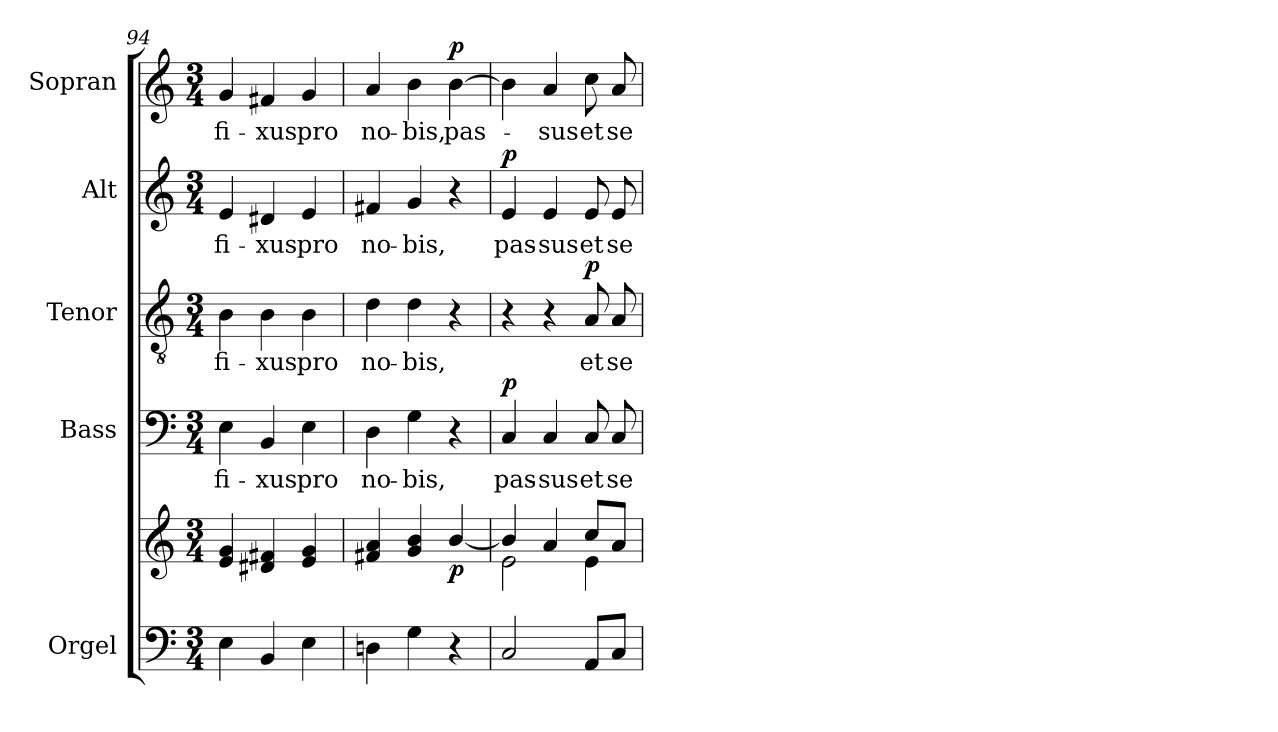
**kern	**kern	**dynam	**kern	**text	**dynam	**kern	**text	**dynam	**kern	**text	**dynam	**kern	**text	**dynam
*part5	*part5	*part5	*part4	*part4	*part4	*part3	*part3	*part3	*part2	*part2	*part2	*part1	*part1	*part1
*staff6	*staff5	*staff5/6	*staff4	*staff4	*staff4	*staff3	*staff3	*staff3	*staff2	*staff2	*staff2	*staff1	*staff1	*staff1
*I"Orgel	*	*	*I"Bass	*	*	*I"Tenor	*	*	*I"Alt	*	*	*I"Sopran	*	*
*I'Org.	*	*	*I'B.	*	*	*I'T.	*	*	*I'A.	*	*	*I'S.	*	*
*clefF4	*clefG2	*	*clefF4	*	*	*clefGv2	*	*	*clefG2	*	*	*clefG2	*	*
*k[]	*k[]	*	*k[]	*	*	*k[]	*	*	*k[]	*	*	*k[]	*	*
*C:	*C:	*	*C:	*	*	*C:	*	*	*C:	*	*	*C:	*	*
*M3/4	*M3/4	*	*M3/4	*	*	*M3/4	*	*	*M3/4	*	*	*M3/4	*	*
=94	=94	=94	=94	=94	=94	=94	=94	=94	=94	=94	=94	=94	=94	=94
!	!	!	!	!LO:LY:b	!	!	!LO:LY:b	!	!	!LO:LY:b	!	!	!LO:LY:b	!
4E\	4e/ 4g/	.	4E\	-fi-	.	4B\	-fi-	.	4e/	-fi-	.	4g/	-fi-	.
!	!	!	!	!LO:LY:b	!	!	!LO:LY:b	!	!	!LO:LY:b	!	!	!LO:LY:b	!
4BB/	4d#X/ 4f#X/	.	4BB/	-xus	.	4B\	-xus	.	4d#X/	-xus	.	4f#X/	-xus	.
!	!	!	!	!LO:LY:b	!	!	!LO:LY:b	!	!	!LO:LY:b	!	!	!LO:LY:b	!
4E\	4e/ 4g/	.	4E\	pro	.	4B\	pro	.	4e/	pro	.	4g/	pro	.
=95	=95	=95	=95	=95	=95	=95	=95	=95	=95	=95	=95	=95	=95	=95
!	!	!	!	!LO:LY:b	!	!	!LO:LY:b	!	!	!LO:LY:b	!	!	!LO:LY:b	!
4Dn\	4f#X/ 4a/	.	4D\	no-	.	4d\	no-	.	4f#X/	no-	.	4a/	no-	.
!	!	!	!	!LO:LY:b	!	!	!LO:LY:b	!	!	!LO:LY:b	!	!	!LO:LY:b	!
4G\	4g/ 4b/	.	4G\	-bis,	.	4d\	-bis,	.	4g/	-bis,	.	4b\	-bis,	.
!	!	!LO:DY:b	!	!	!	!	!	!	!	!	!	!	!LO:LY:b	!LO:DY:a
4r	[>4b/	p	4r	.	.	4r	.	.	4r	.	.	[4b\	pas-	p
=96	=96	=96	=96	=96	=96	=96	=96	=96	=96	=96	=96	=96	=96	=96
*	*^	*	*	*	*	*	*	*	*	*	*	*	*	*
!	!	!	!	!	!LO:LY:b	!LO:DY:a	!	!	!	!	!LO:LY:b	!LO:DY:a	!	!	!
2C/	4b/]	2e\	.	4C/	pas-	p	4r	.	.	4e/	pas-	p	4b\]	.	.
!	!	!	!	!	!LO:LY:b	!	!	!	!	!	!LO:LY:b	!	!	!LO:LY:b	!
.	4a/	.	.	4C/	-sus	.	4r	.	.	4e/	-sus	.	4a/	-sus	.
!	!	!	!	!	!LO:LY:b	!	!	!LO:LY:b	!LO:DY:a	!	!LO:LY:b	!	!	!LO:LY:b	!
8AA/L	8cc/L	4e\	.	8C/	et	.	8A/	et	p	8e/	et	.	8cc\	et	.
!	!	!	!	!	!LO:LY:b	!	!	!LO:LY:b	!	!	!LO:LY:b	!	!	!LO:LY:b	!
8C/J	8a/J	.	.	8C/	se-	.	8A/	se-	.	8e/	se-	.	8a/	se-	.
*	*v	*v	*	*	*	*	*	*	*	*	*	*	*	*	*
=	=	=	=	=	=	=	=	=	=	=	=	=	=	=
*-	*-	*-	*-	*-	*-	*-	*-	*-	*-	*-	*-	*-	*-	*-
